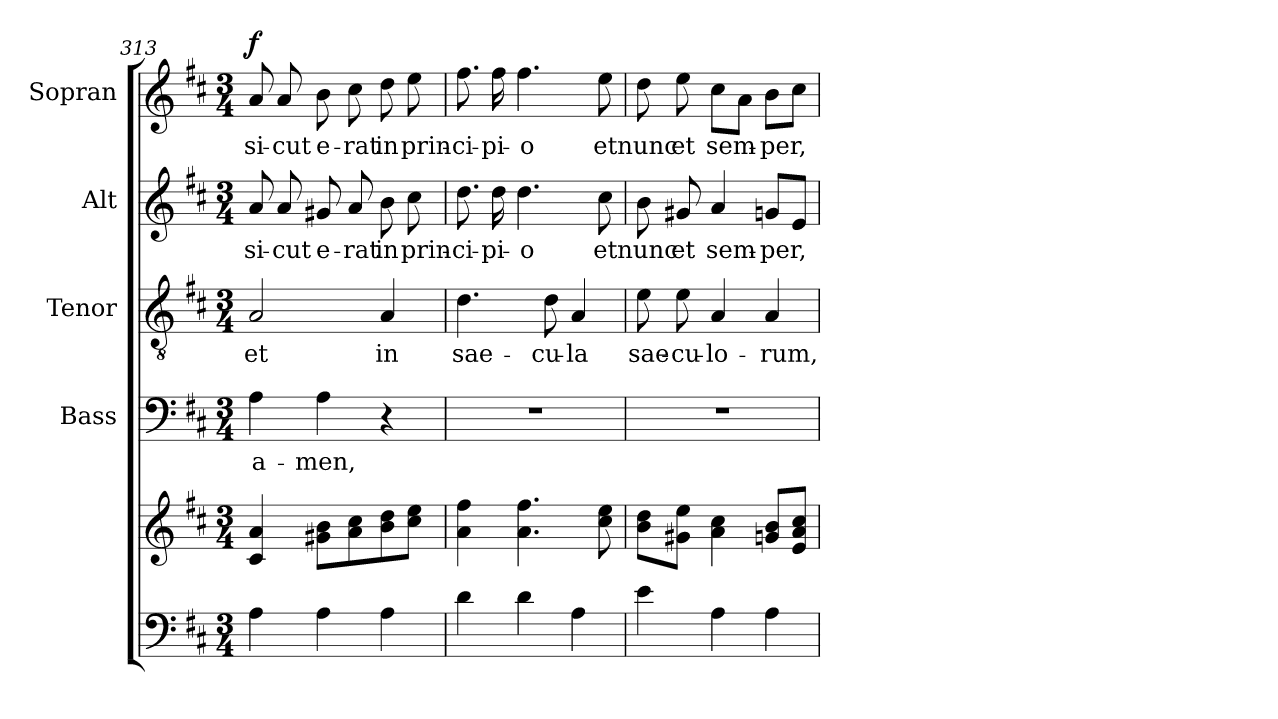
**kern	**kern	**kern	**text	**kern	**text	**kern	**text	**kern	**text	**dynam
*part5	*part5	*part4	*part4	*part3	*part3	*part2	*part2	*part1	*part1	*part1
*staff6	*staff5	*staff4	*staff4	*staff3	*staff3	*staff2	*staff2	*staff1	*staff1	*staff1
*	*	*I"Bass	*	*I"Tenor	*	*I"Alt	*	*I"Sopran	*	*
*	*	*I'B.	*	*I'T.	*	*I'A.	*	*I'S.	*	*
*clefF4	*clefG2	*clefF4	*	*clefGv2	*	*clefG2	*	*clefG2	*	*
*k[f#c#]	*k[f#c#]	*k[f#c#]	*	*k[f#c#]	*	*k[f#c#]	*	*k[f#c#]	*	*
*D:	*D:	*D:	*	*D:	*	*D:	*	*D:	*	*
*M3/4	*M3/4	*M3/4	*	*M3/4	*	*M3/4	*	*M3/4	*	*
=313	=313	=313	=313	=313	=313	=313	=313	=313	=313	=313
!	!	!	!LO:LY:b	!	!LO:LY:b	!	!LO:LY:b	!	!LO:LY:b	!LO:DY:a
4A\	4c#/ 4a/	4A\	a-	2A/	et	8a/	si-	8a/	si-	f
!	!	!	!	!	!	!	!LO:LY:b	!	!LO:LY:b	!
.	.	.	.	.	.	8a/	-cut	8a/	-cut	.
!	!	!	!LO:LY:b	!	!	!	!LO:LY:b	!	!LO:LY:b	!
4A\	8g#X\ 8b\L	4A\	-men,	.	.	8g#X/	e-	8b\	e-	.
!	!	!	!	!	!	!	!LO:LY:b	!	!LO:LY:b	!
.	8a\ 8cc#\	.	.	.	.	8a/	-rat	8cc#\	-rat	.
!	!	!	!	!	!LO:LY:b	!	!LO:LY:b	!	!LO:LY:b	!
4A\	8b\ 8dd\	4r	.	4A/	in	8b\	in	8dd\	in	.
!	!	!	!	!	!	!	!LO:LY:b	!	!LO:LY:b	!
.	8cc#\ 8ee\J	.	.	.	.	8cc#\	prin-	8ee\	prin-	.
=314	=314	=314	=314	=314	=314	=314	=314	=314	=314	=314
!	!	!	!	!	!LO:LY:b	!	!LO:LY:b	!	!LO:LY:b	!
4d\	4a\ 4ff#\	2.r	.	4.d\	sae-	8.dd\	-ci-	8.ff#\	-ci-	.
!	!	!	!	!	!	!	!LO:LY:b	!	!LO:LY:b	!
.	.	.	.	.	.	16dd\	-pi-	16ff#\	-pi-	.
!	!	!	!	!	!	!	!LO:LY:b	!	!LO:LY:b	!
4d\	4.a\ 4.ff#\	.	.	.	.	4.dd\	-o	4.ff#\	-o	.
!	!	!	!	!	!LO:LY:b	!	!	!	!	!
.	.	.	.	8d\	-cu-	.	.	.	.	.
!	!	!	!	!	!LO:LY:b	!	!	!	!	!
4A\	.	.	.	4A/	-la	.	.	.	.	.
!	!	!	!	!	!	!	!LO:LY:b	!	!LO:LY:b	!
.	8cc#\ 8ee\	.	.	.	.	8cc#\	et	8ee\	et	.
=315	=315	=315	=315	=315	=315	=315	=315	=315	=315	=315
!	!	!	!	!	!LO:LY:b	!	!LO:LY:b	!	!LO:LY:b	!
4e\	8b\ 8dd\L	2.r	.	8e\	sae-	8b\	nunc	8dd\	nunc	.
!	!	!	!	!	!LO:LY:b	!	!LO:LY:b	!	!LO:LY:b	!
.	8g#X\ 8ee\J	.	.	8e\	-cu-	8g#X/	et	8ee\	et	.
!	!	!	!	!	!LO:LY:b	!	!LO:LY:b	!	!LO:LY:b	!
4A\	4a\ 4cc#\	.	.	4A/	-lo-	4a/	sem-	8cc#\L	sem-	.
.	.	.	.	.	.	.	.	8a\J	.	.
!	!	!	!	!	!LO:LY:b	!	!LO:LY:b	!	!LO:LY:b	!
4A\	8gn/ 8b/L	.	.	4A/	-rum,	8gn/L	-per,	8b\L	-per,	.
.	8e/ 8a/ 8cc#/J	.	.	.	.	8e/J	.	8cc#\J	.	.
=	=	=	=	=	=	=	=	=	=	=
*-	*-	*-	*-	*-	*-	*-	*-	*-	*-	*-
